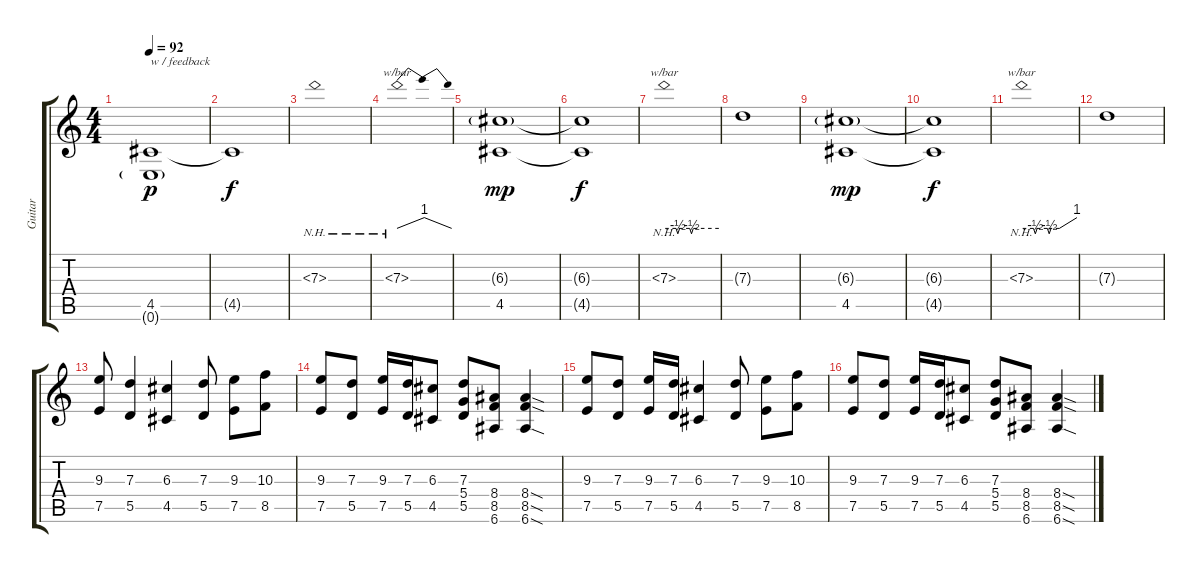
\track ("Guitar" "Guitar") {instrument overdrivenguitar}
\staff {score tabs}
\tuning (E4 B3 G3 D3 A2 E2) {hide}
\ts (4 4)
\tempo 92
\clef g2
\ks c
(4.5 0.6{g}).1{txt "w / feedback" dy p} |
4.5{t}.1{dy f} |
7.3{nh}.1 |
7.3{nh}.1{tbe (dip default 0 0 30 4 46 4 60 0)} |
(6.3{g} 4.5).1{dy mp} |
(6.3{t} 4.5{t}).1{dy f} |
7.3{nh}.1{tbe (custom default 0 0 13 0 15 -2 17 0 28 0 30 -2 32 0 60 0)} |
7.3{t}.1 |
(6.3{g} 4.5).1{dy mp} |
(6.3{t} 4.5{t}).1{dy f} |
7.3{nh}.1{tbe (custom default 0 0 13 0 15 -2 17 0 28 0 30 -2 32 0 41 0 60 4)} |
7.3{t}.1 |
(9.3 7.5).8 (7.3 5.5).4 (6.3 4.5).4 (7.3 5.5).8 (9.3 7.5).8 (10.3 8.5).8 |
(9.3 7.5).8 (7.3 5.5).8 (9.3 7.5).16 (7.3 5.5).16 (6.3 4.5).8 (7.3 5.4 5.5).8 (8.4 8.5 6.6).8 (8.4{sod} 8.5{sod} 6.6{sod}).4 |
(9.3 7.5).8 (7.3 5.5).8 (9.3 7.5).16 (7.3 5.5).16 (6.3 4.5).4 (7.3 5.5).8 (9.3 7.5).8 (10.3 8.5).8 |
(9.3 7.5).8 (7.3 5.5).8 (9.3 7.5).16 (7.3 5.5).16 (6.3 4.5).8 (7.3 5.4 5.5).8 (8.4 8.5 6.6).8 (8.4{sod} 8.5{sod} 6.6{sod}).4
